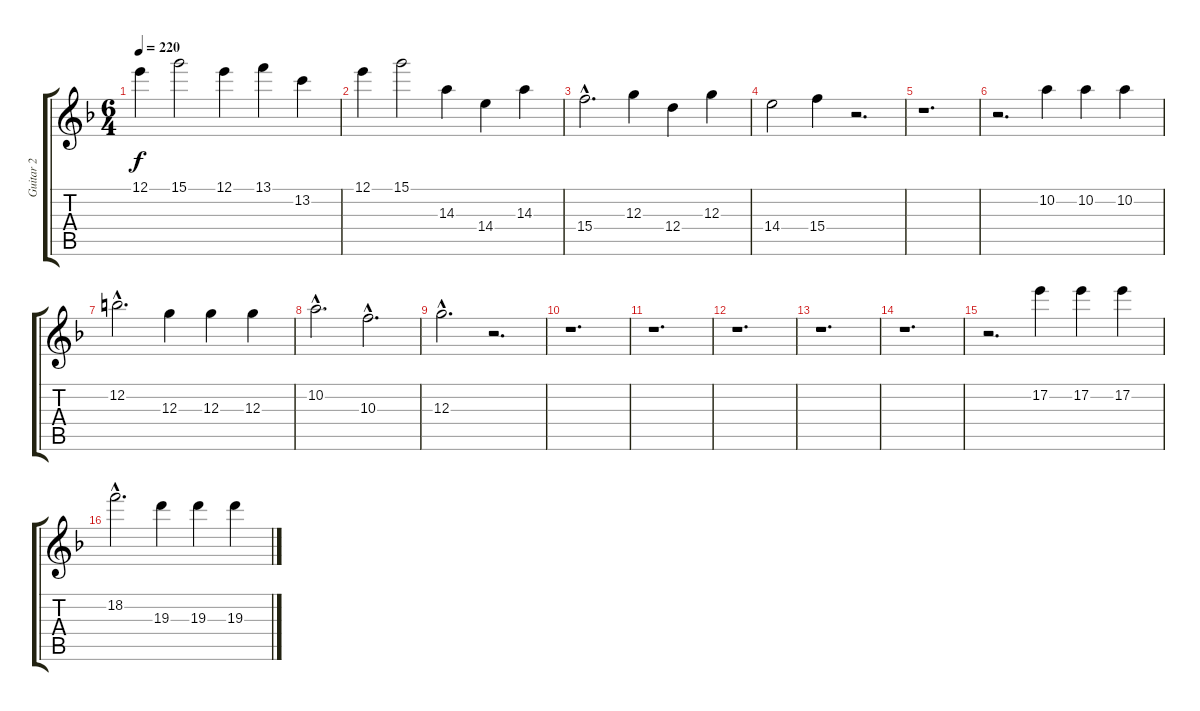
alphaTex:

\track ("Guitar 2" "Guitar 2") {instrument distortionguitar}
\staff {score tabs}
\tuning (E4 B3 G3 D3 A2 E2) {hide}
\ts (6 4)
\tempo 220
\clef g2
\ks f
12.1.4{dy f} 15.1.2 12.1.4 13.1.4 13.2.4 |
12.1.4 15.1.2 14.3.4 14.4.4 14.3.4 |
15.4{hac}.2{d} 12.3.4 12.4.4 12.3.4 |
14.4.2 15.4.4 r.2{d} |
r.1{d} |
r.2{d} 10.2.4 10.2.4 10.2.4 |
12.2{hac}.2{d} 12.3.4 12.3.4 12.3.4 |
10.2{hac}.2{d} 10.3{hac}.2{d} |
12.3{hac}.2{d} r.2{d} |
r.1{d} |
r.1{d} |
r.1{d} |
r.1{d} |
r.1{d} |
r.2{d} 17.2.4 17.2.4 17.2.4 |
18.2{hac}.2{d} 19.3.4 19.3.4 19.3.4
